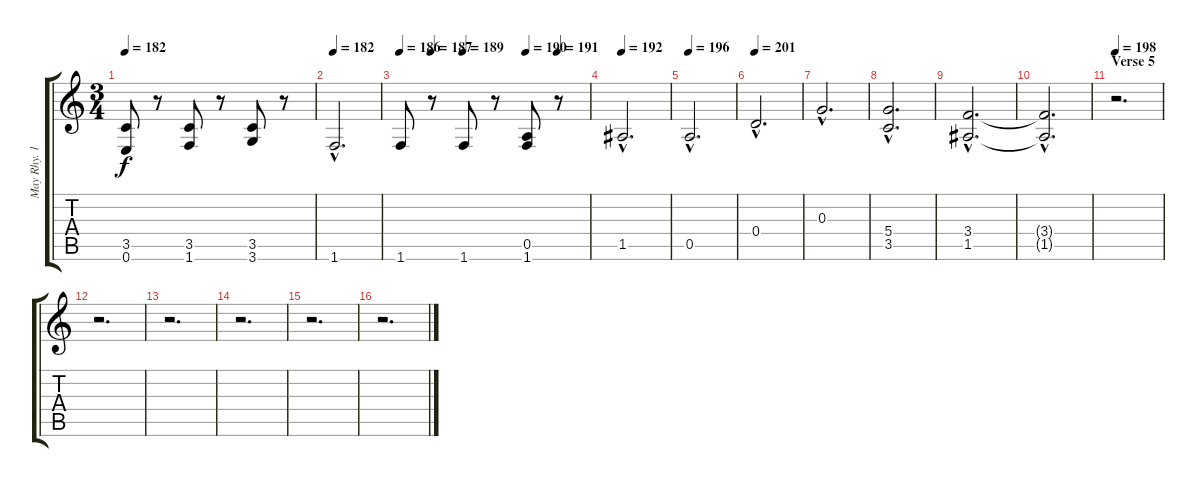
\track ("May Rhy. 1" "May Rhy. 1") {instrument distortionguitar}
\staff {score tabs}
\tuning (E4 B3 G3 D3 A2 E2) {hide}
\ts (3 4)
\tempo 182
\clef g2
\ks c
(3.5 0.6).8{dy f} r.8 (3.5 1.6).8 r.8 (3.5 3.6).8 r.8 |
\tempo 182
1.6{hac}.2{d} |
\tempo 186
\tempo (187 0.16666666666666666)
\tempo (189 0.3333333333333333)
\tempo (190 0.6666666666666666)
\tempo (191 0.8333333333333334)
1.6.8 r.8 1.6.8 r.8 (0.5 1.6).8 r.8 |
\tempo 192
1.5{hac}.2{d} |
\tempo 196
0.5{hac}.2{d} |
\tempo 201
0.4{hac}.2{d} |
0.3{hac}.2{d} |
(5.4{hac} 3.5{hac}).2{d} |
(3.4{hac} 1.5{hac}).2{d} |
(3.4{hac t} 1.5{hac t}).2{d} |
\section ("" "Verse 5")
\tempo 198
r.2{d} |
r.2{d} |
r.2{d} |
r.2{d} |
r.2{d} |
r.2{d}
